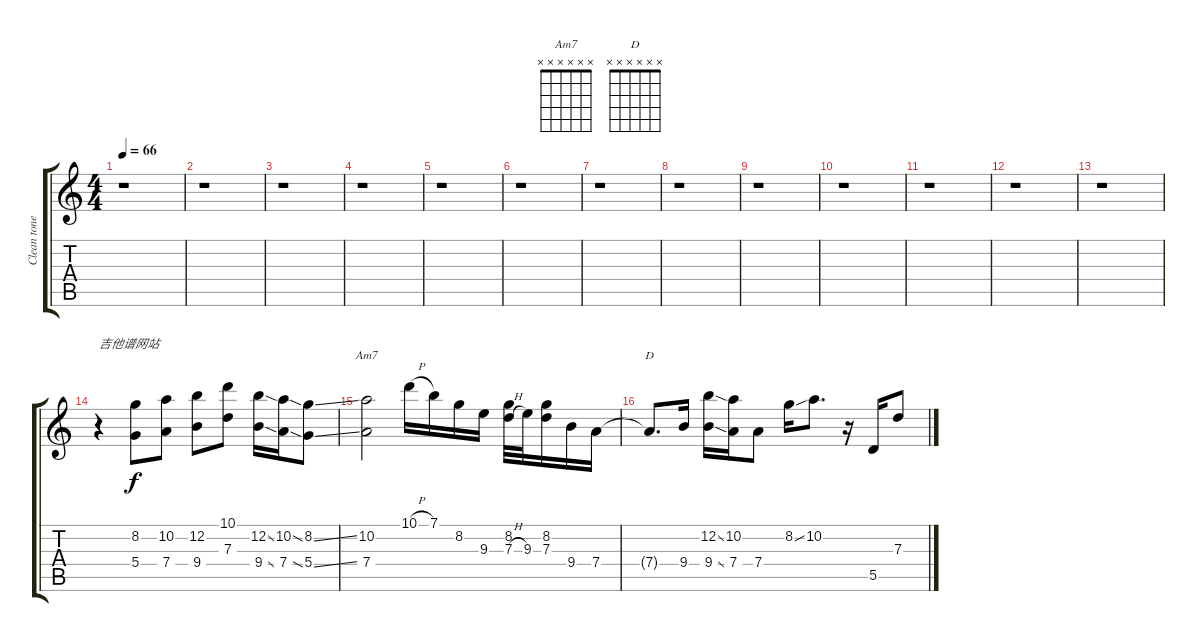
\track ("Clean tone" "Clean tone") {instrument electricguitarclean}
\staff {score tabs}
\tuning (E4 B3 G3 D3 A2 E2) {hide}
\chord ("Am7" x x x x x x)
\chord ("D" x x x x x x)
\ts (4 4)
\tempo 66
\clef g2
\ks c
r.1{dy f} |
r.1 |
r.1 |
r.1 |
r.1 |
r.1 |
r.1 |
r.1 |
r.1 |
r.1 |
r.1 |
r.1 |
r.1 |
r.4{txt "吉他谱网站"} (8.2 5.4).8 (10.2 7.4).8 (12.2 9.4).8 (10.1 7.3).8 (12.2{ss} 9.4{ss}).16 (10.2{ss} 7.4{ss}).16 (8.2{ss} 5.4{ss}).8 |
(10.2 7.4).2{ch "Am7"} 10.1{h}.16 7.1.16 8.2.16 9.3.16 (8.2 7.3{h}).32 9.3.32 (8.2 7.3).16 9.4.16 7.4.16 |
7.4{t}.8{d ch "D"} 9.4.16 (12.2{ss} 9.4{ss}).16 (10.2 7.4).16 7.4.8 8.2{ss}.16 10.2.8{d} r.16 5.5.16 7.3.8
